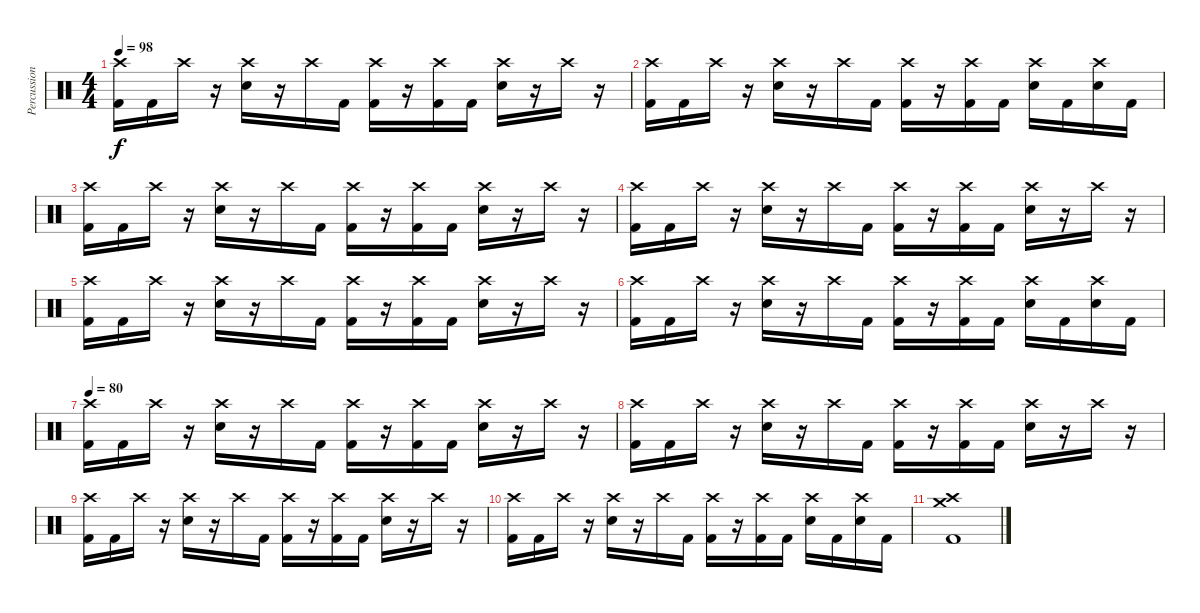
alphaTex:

\track ("Percussion" "Percussion") {instrument percussion}
\staff {score}
\articulation defaults
\ts (4 4)
\tempo 98
\clef neutral
\ks c
("Crash high (hit)" "Kick (hit) 2").16{dy f} "Kick (hit) 2".16 "Crash high (hit)".16 r.16 ("Snare (hit) 2" "Crash high (hit)").16 r.16 "Crash high (hit)".16 "Kick (hit) 2".16 ("Crash high (hit)" "Kick (hit) 2").16 r.16 ("Crash high (hit)" "Kick (hit) 2").16 "Kick (hit) 2".16 ("Snare (hit) 2" "Crash high (hit)").16 r.16 "Crash high (hit)".16 r.16 |
("Crash high (hit)" "Kick (hit) 2").16 "Kick (hit) 2".16 "Crash high (hit)".16 r.16 ("Snare (hit) 2" "Crash high (hit)").16 r.16 "Crash high (hit)".16 "Kick (hit) 2".16 ("Crash high (hit)" "Kick (hit) 2").16 r.16 ("Crash high (hit)" "Kick (hit) 2").16 "Kick (hit) 2".16 ("Snare (hit) 2" "Crash high (hit)").16 "Kick (hit) 2".16 ("Snare (hit) 2" "Crash high (hit)").16 "Kick (hit) 2".16 |
("Crash high (hit)" "Kick (hit) 2").16 "Kick (hit) 2".16 "Crash high (hit)".16 r.16 ("Snare (hit) 2" "Crash high (hit)").16 r.16 "Crash high (hit)".16 "Kick (hit) 2".16 ("Crash high (hit)" "Kick (hit) 2").16 r.16 ("Crash high (hit)" "Kick (hit) 2").16 "Kick (hit) 2".16 ("Snare (hit) 2" "Crash high (hit)").16 r.16 "Crash high (hit)".16 r.16 |
("Crash high (hit)" "Kick (hit) 2").16 "Kick (hit) 2".16 "Crash high (hit)".16 r.16 ("Snare (hit) 2" "Crash high (hit)").16 r.16 "Crash high (hit)".16 "Kick (hit) 2".16 ("Crash high (hit)" "Kick (hit) 2").16 r.16 ("Crash high (hit)" "Kick (hit) 2").16 "Kick (hit) 2".16 ("Snare (hit) 2" "Crash high (hit)").16 r.16 "Crash high (hit)".16 r.16 |
("Crash high (hit)" "Kick (hit) 2").16 "Kick (hit) 2".16 "Crash high (hit)".16 r.16 ("Snare (hit) 2" "Crash high (hit)").16 r.16 "Crash high (hit)".16 "Kick (hit) 2".16 ("Crash high (hit)" "Kick (hit) 2").16 r.16 ("Crash high (hit)" "Kick (hit) 2").16 "Kick (hit) 2".16 ("Snare (hit) 2" "Crash high (hit)").16 r.16 "Crash high (hit)".16 r.16 |
("Crash high (hit)" "Kick (hit) 2").16 "Kick (hit) 2".16 "Crash high (hit)".16 r.16 ("Snare (hit) 2" "Crash high (hit)").16 r.16 "Crash high (hit)".16 "Kick (hit) 2".16 ("Crash high (hit)" "Kick (hit) 2").16 r.16 ("Crash high (hit)" "Kick (hit) 2").16 "Kick (hit) 2".16 ("Snare (hit) 2" "Crash high (hit)").16 "Kick (hit) 2".16 ("Snare (hit) 2" "Crash high (hit)").16 "Kick (hit) 2".16 |
\tempo 80
("Crash high (hit)" "Kick (hit) 2").16 "Kick (hit) 2".16 "Crash high (hit)".16 r.16 ("Snare (hit) 2" "Crash high (hit)").16 r.16 "Crash high (hit)".16 "Kick (hit) 2".16 ("Crash high (hit)" "Kick (hit) 2").16 r.16 ("Crash high (hit)" "Kick (hit) 2").16 "Kick (hit) 2".16 ("Snare (hit) 2" "Crash high (hit)").16 r.16 "Crash high (hit)".16 r.16 |
("Crash high (hit)" "Kick (hit) 2").16 "Kick (hit) 2".16 "Crash high (hit)".16 r.16 ("Snare (hit) 2" "Crash high (hit)").16 r.16 "Crash high (hit)".16 "Kick (hit) 2".16 ("Crash high (hit)" "Kick (hit) 2").16 r.16 ("Crash high (hit)" "Kick (hit) 2").16 "Kick (hit) 2".16 ("Snare (hit) 2" "Crash high (hit)").16 r.16 "Crash high (hit)".16 r.16 |
("Crash high (hit)" "Kick (hit) 2").16 "Kick (hit) 2".16 "Crash high (hit)".16 r.16 ("Snare (hit) 2" "Crash high (hit)").16 r.16 "Crash high (hit)".16 "Kick (hit) 2".16 ("Crash high (hit)" "Kick (hit) 2").16 r.16 ("Crash high (hit)" "Kick (hit) 2").16 "Kick (hit) 2".16 ("Snare (hit) 2" "Crash high (hit)").16 r.16 "Crash high (hit)".16 r.16 |
("Crash high (hit)" "Kick (hit) 2").16 "Kick (hit) 2".16 "Crash high (hit)".16 r.16 ("Snare (hit) 2" "Crash high (hit)").16 r.16 "Crash high (hit)".16 "Kick (hit) 2".16 ("Crash high (hit)" "Kick (hit) 2").16 r.16 ("Crash high (hit)" "Kick (hit) 2").16 "Kick (hit) 2".16 ("Snare (hit) 2" "Crash high (hit)").16 "Kick (hit) 2".16 ("Snare (hit) 2" "Crash high (hit)").16 "Kick (hit) 2".16 |
("Crash medium (hit)" "Crash high (hit)" "Kick (hit) 2").1
